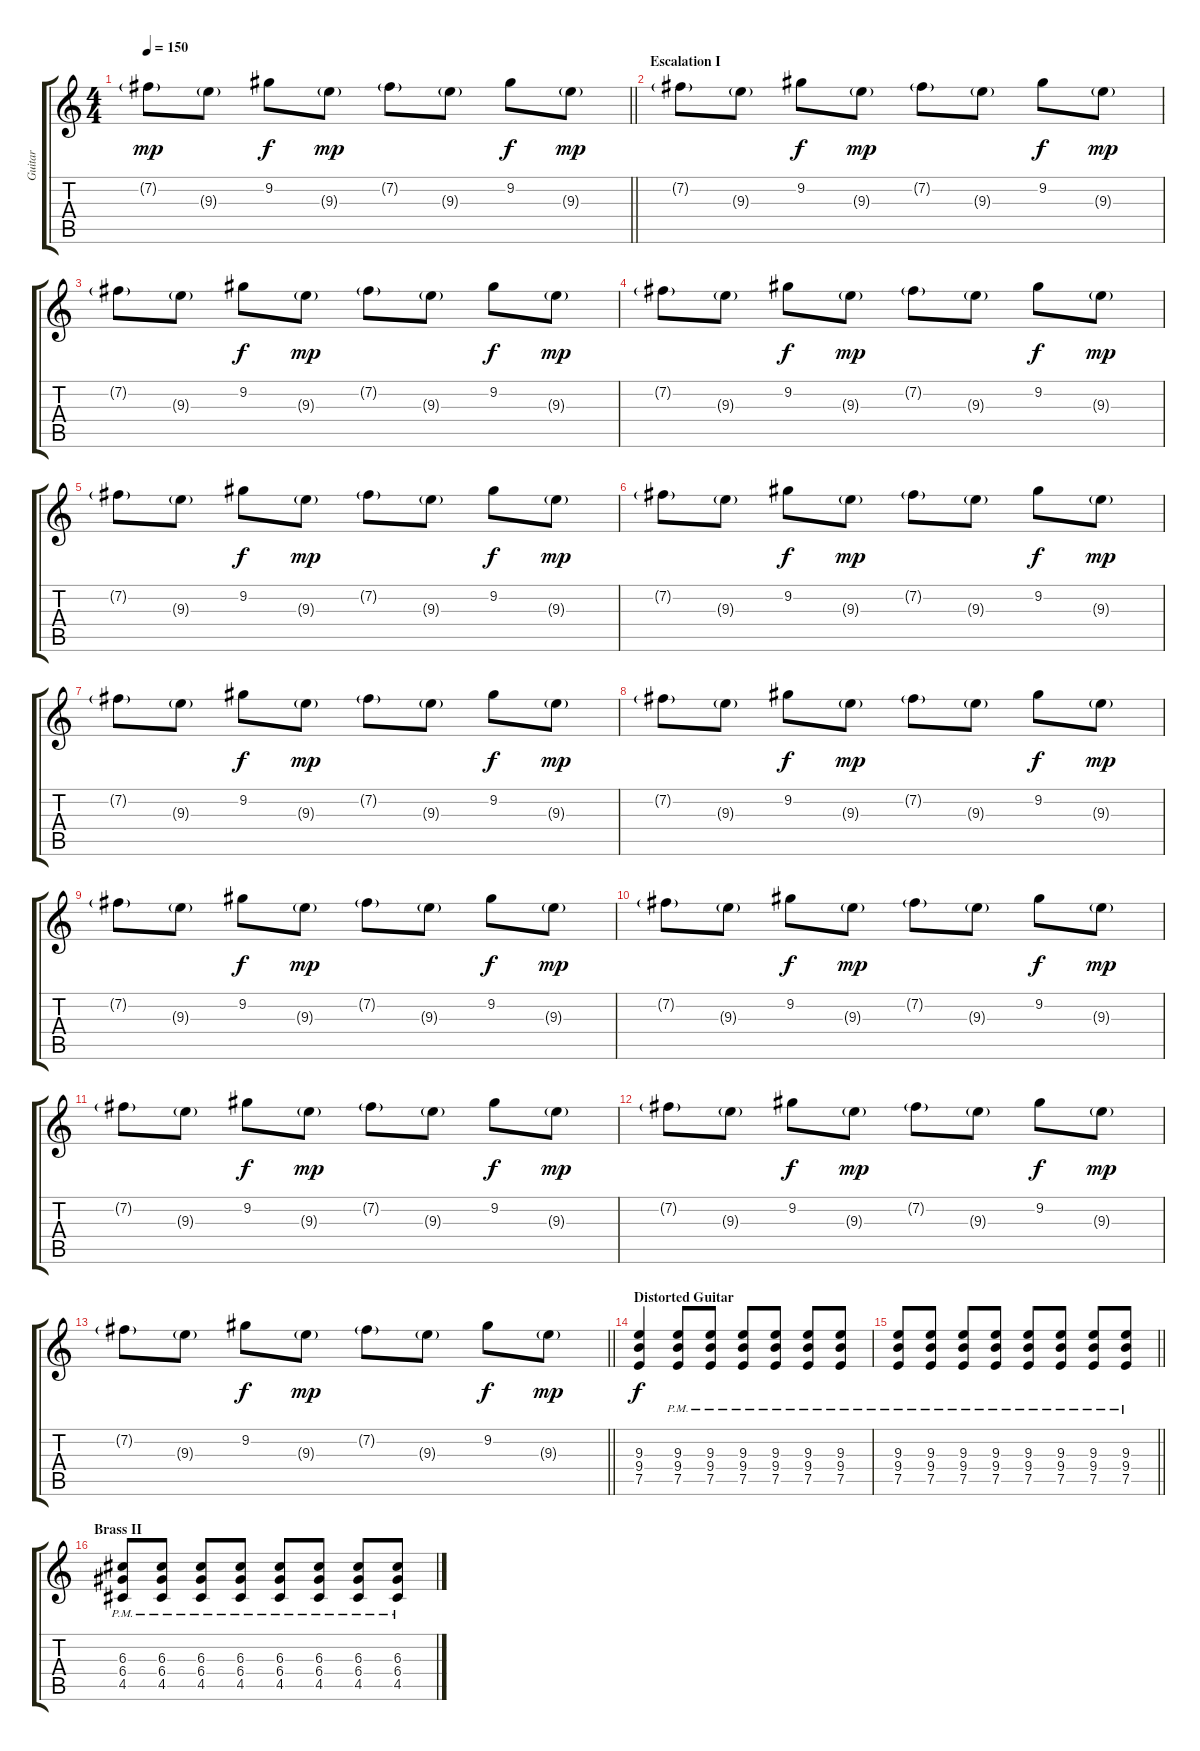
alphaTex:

\track ("Guitar" "Guitar") {instrument acousticguitarsteel}
\staff {score tabs}
\tuning (E4 B3 G3 D3 A2 E2) {hide}
\ts (4 4)
\tempo 150
\clef g2
\barLineRight lightlight
\ks c
7.2{g}.8{dy mp} 9.3{g}.8 9.2.8{dy f} 9.3{g}.8{dy mp} 7.2{g}.8 9.3{g}.8 9.2.8{dy f} 9.3{g}.8{dy mp} |
\section ("" "Escalation I")
7.2{g}.8 9.3{g}.8 9.2.8{dy f} 9.3{g}.8{dy mp} 7.2{g}.8 9.3{g}.8 9.2.8{dy f} 9.3{g}.8{dy mp} |
7.2{g}.8 9.3{g}.8 9.2.8{dy f} 9.3{g}.8{dy mp} 7.2{g}.8 9.3{g}.8 9.2.8{dy f} 9.3{g}.8{dy mp} |
7.2{g}.8 9.3{g}.8 9.2.8{dy f} 9.3{g}.8{dy mp} 7.2{g}.8 9.3{g}.8 9.2.8{dy f} 9.3{g}.8{dy mp} |
7.2{g}.8 9.3{g}.8 9.2.8{dy f} 9.3{g}.8{dy mp} 7.2{g}.8 9.3{g}.8 9.2.8{dy f} 9.3{g}.8{dy mp} |
7.2{g}.8 9.3{g}.8 9.2.8{dy f} 9.3{g}.8{dy mp} 7.2{g}.8 9.3{g}.8 9.2.8{dy f} 9.3{g}.8{dy mp} |
7.2{g}.8 9.3{g}.8 9.2.8{dy f} 9.3{g}.8{dy mp} 7.2{g}.8 9.3{g}.8 9.2.8{dy f} 9.3{g}.8{dy mp} |
7.2{g}.8 9.3{g}.8 9.2.8{dy f} 9.3{g}.8{dy mp} 7.2{g}.8 9.3{g}.8 9.2.8{dy f} 9.3{g}.8{dy mp} |
7.2{g}.8 9.3{g}.8 9.2.8{dy f} 9.3{g}.8{dy mp} 7.2{g}.8 9.3{g}.8 9.2.8{dy f} 9.3{g}.8{dy mp} |
7.2{g}.8 9.3{g}.8 9.2.8{dy f} 9.3{g}.8{dy mp} 7.2{g}.8 9.3{g}.8 9.2.8{dy f} 9.3{g}.8{dy mp} |
7.2{g}.8 9.3{g}.8 9.2.8{dy f} 9.3{g}.8{dy mp} 7.2{g}.8 9.3{g}.8 9.2.8{dy f} 9.3{g}.8{dy mp} |
7.2{g}.8 9.3{g}.8 9.2.8{dy f} 9.3{g}.8{dy mp} 7.2{g}.8 9.3{g}.8 9.2.8{dy f} 9.3{g}.8{dy mp} |
\barLineRight lightlight
7.2{g}.8 9.3{g}.8 9.2.8{dy f} 9.3{g}.8{dy mp} 7.2{g}.8 9.3{g}.8 9.2.8{dy f} 9.3{g}.8{dy mp} |
\section ("" "Distorted Guitar")
(9.3 9.4 7.5).4{dy f instrument distortionguitar} (9.3{pm} 9.4{pm} 7.5{pm}).8 (9.3{pm} 9.4{pm} 7.5{pm}).8 (9.3{pm} 9.4{pm} 7.5{pm}).8 (9.3{pm} 9.4{pm} 7.5{pm}).8 (9.3{pm} 9.4{pm} 7.5{pm}).8 (9.3{pm} 9.4{pm} 7.5{pm}).8 |
\barLineRight lightlight
(9.3{pm} 9.4{pm} 7.5{pm}).8 (9.3{pm} 9.4{pm} 7.5{pm}).8 (9.3{pm} 9.4{pm} 7.5{pm}).8 (9.3{pm} 9.4{pm} 7.5{pm}).8 (9.3{pm} 9.4{pm} 7.5{pm}).8 (9.3{pm} 9.4{pm} 7.5{pm}).8 (9.3{pm} 9.4{pm} 7.5{pm}).8 (9.3{pm} 9.4{pm} 7.5{pm}).8 |
\section ("" "Brass II")
(6.3{pm} 6.4{pm} 4.5{pm}).8 (6.3{pm} 6.4{pm} 4.5{pm}).8 (6.3{pm} 6.4{pm} 4.5{pm}).8 (6.3{pm} 6.4{pm} 4.5{pm}).8 (6.3{pm} 6.4{pm} 4.5{pm}).8 (6.3{pm} 6.4{pm} 4.5{pm}).8 (6.3{pm} 6.4{pm} 4.5{pm}).8 (6.3{pm} 6.4{pm} 4.5{pm}).8
